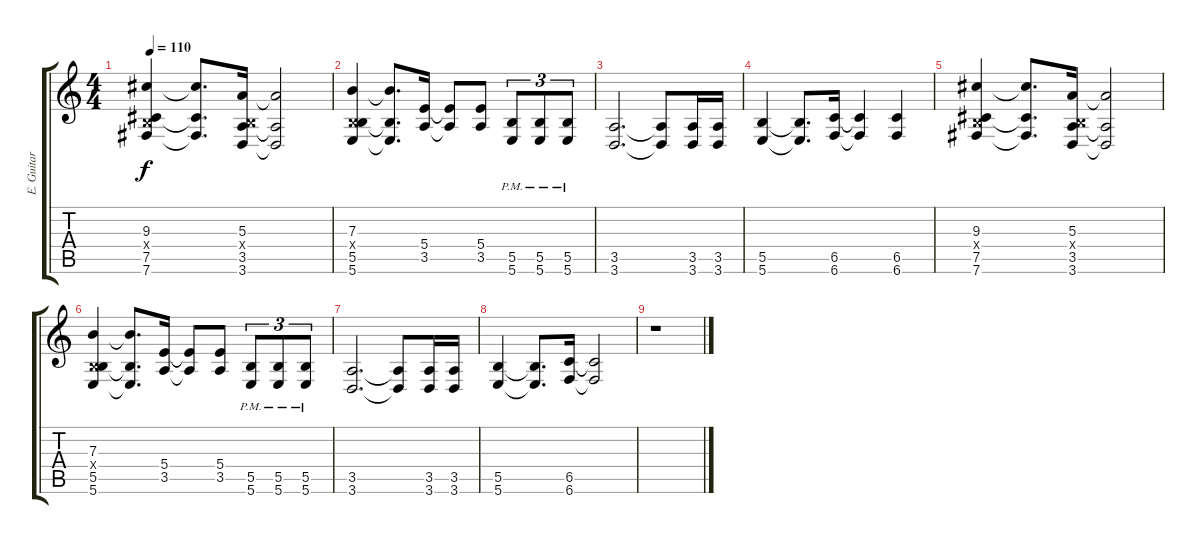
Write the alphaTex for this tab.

\track ("E. Guitar III" "E. Guitar ") {instrument electricguitarclean}
\staff {score tabs}
\tuning (Db4 Ab3 E3 B2 Gb2 B1) {hide}
\ts (4 4)
\tempo 110
\clef g2
\ks c
(9.3 0.4{x} 7.5 7.6).4{dy f} (9.3{t} 7.5{t} 7.6{t}).8{d} (5.3 0.4{x} 3.5 3.6).16 (5.3{t} 3.5{t} 3.6{t}).2 |
(7.3 0.4{x} 5.5 5.6).4 (7.3{t} 5.5{t} 5.6{t}).8{d} (5.4 3.5).16 (5.4{t} 3.5{t}).8 (5.4 3.5).8 (5.5{pm} 5.6{pm}).8{tu (3 2)} (5.5{pm} 5.6{pm}).8{tu (3 2)} (5.5{pm} 5.6{pm}).8{tu (3 2)} |
(3.5 3.6).2{d} (3.5{t} 3.6{t}).8 (3.5 3.6).16 (3.5 3.6).16 |
(5.5 5.6).4 (5.5{t} 5.6{t}).8{d} (6.5 6.6).16 (6.5{t} 6.6{t}).4 (6.5 6.6).4 |
(9.3 0.4{x} 7.5 7.6).4 (9.3{t} 7.5{t} 7.6{t}).8{d} (5.3 0.4{x} 3.5 3.6).16 (5.3{t} 3.5{t} 3.6{t}).2 |
(7.3 0.4{x} 5.5 5.6).4 (7.3{t} 5.5{t} 5.6{t}).8{d} (5.4 3.5).16 (5.4{t} 3.5{t}).8 (5.4 3.5).8 (5.5{pm} 5.6{pm}).8{tu (3 2)} (5.5{pm} 5.6{pm}).8{tu (3 2)} (5.5{pm} 5.6{pm}).8{tu (3 2)} |
(3.5 3.6).2{d} (3.5{t} 3.6{t}).8 (3.5 3.6).16 (3.5 3.6).16 |
(5.5 5.6).4 (5.5{t} 5.6{t}).8{d} (6.5 6.6).16 (6.5{t} 6.6{t}).2 |
r.1
